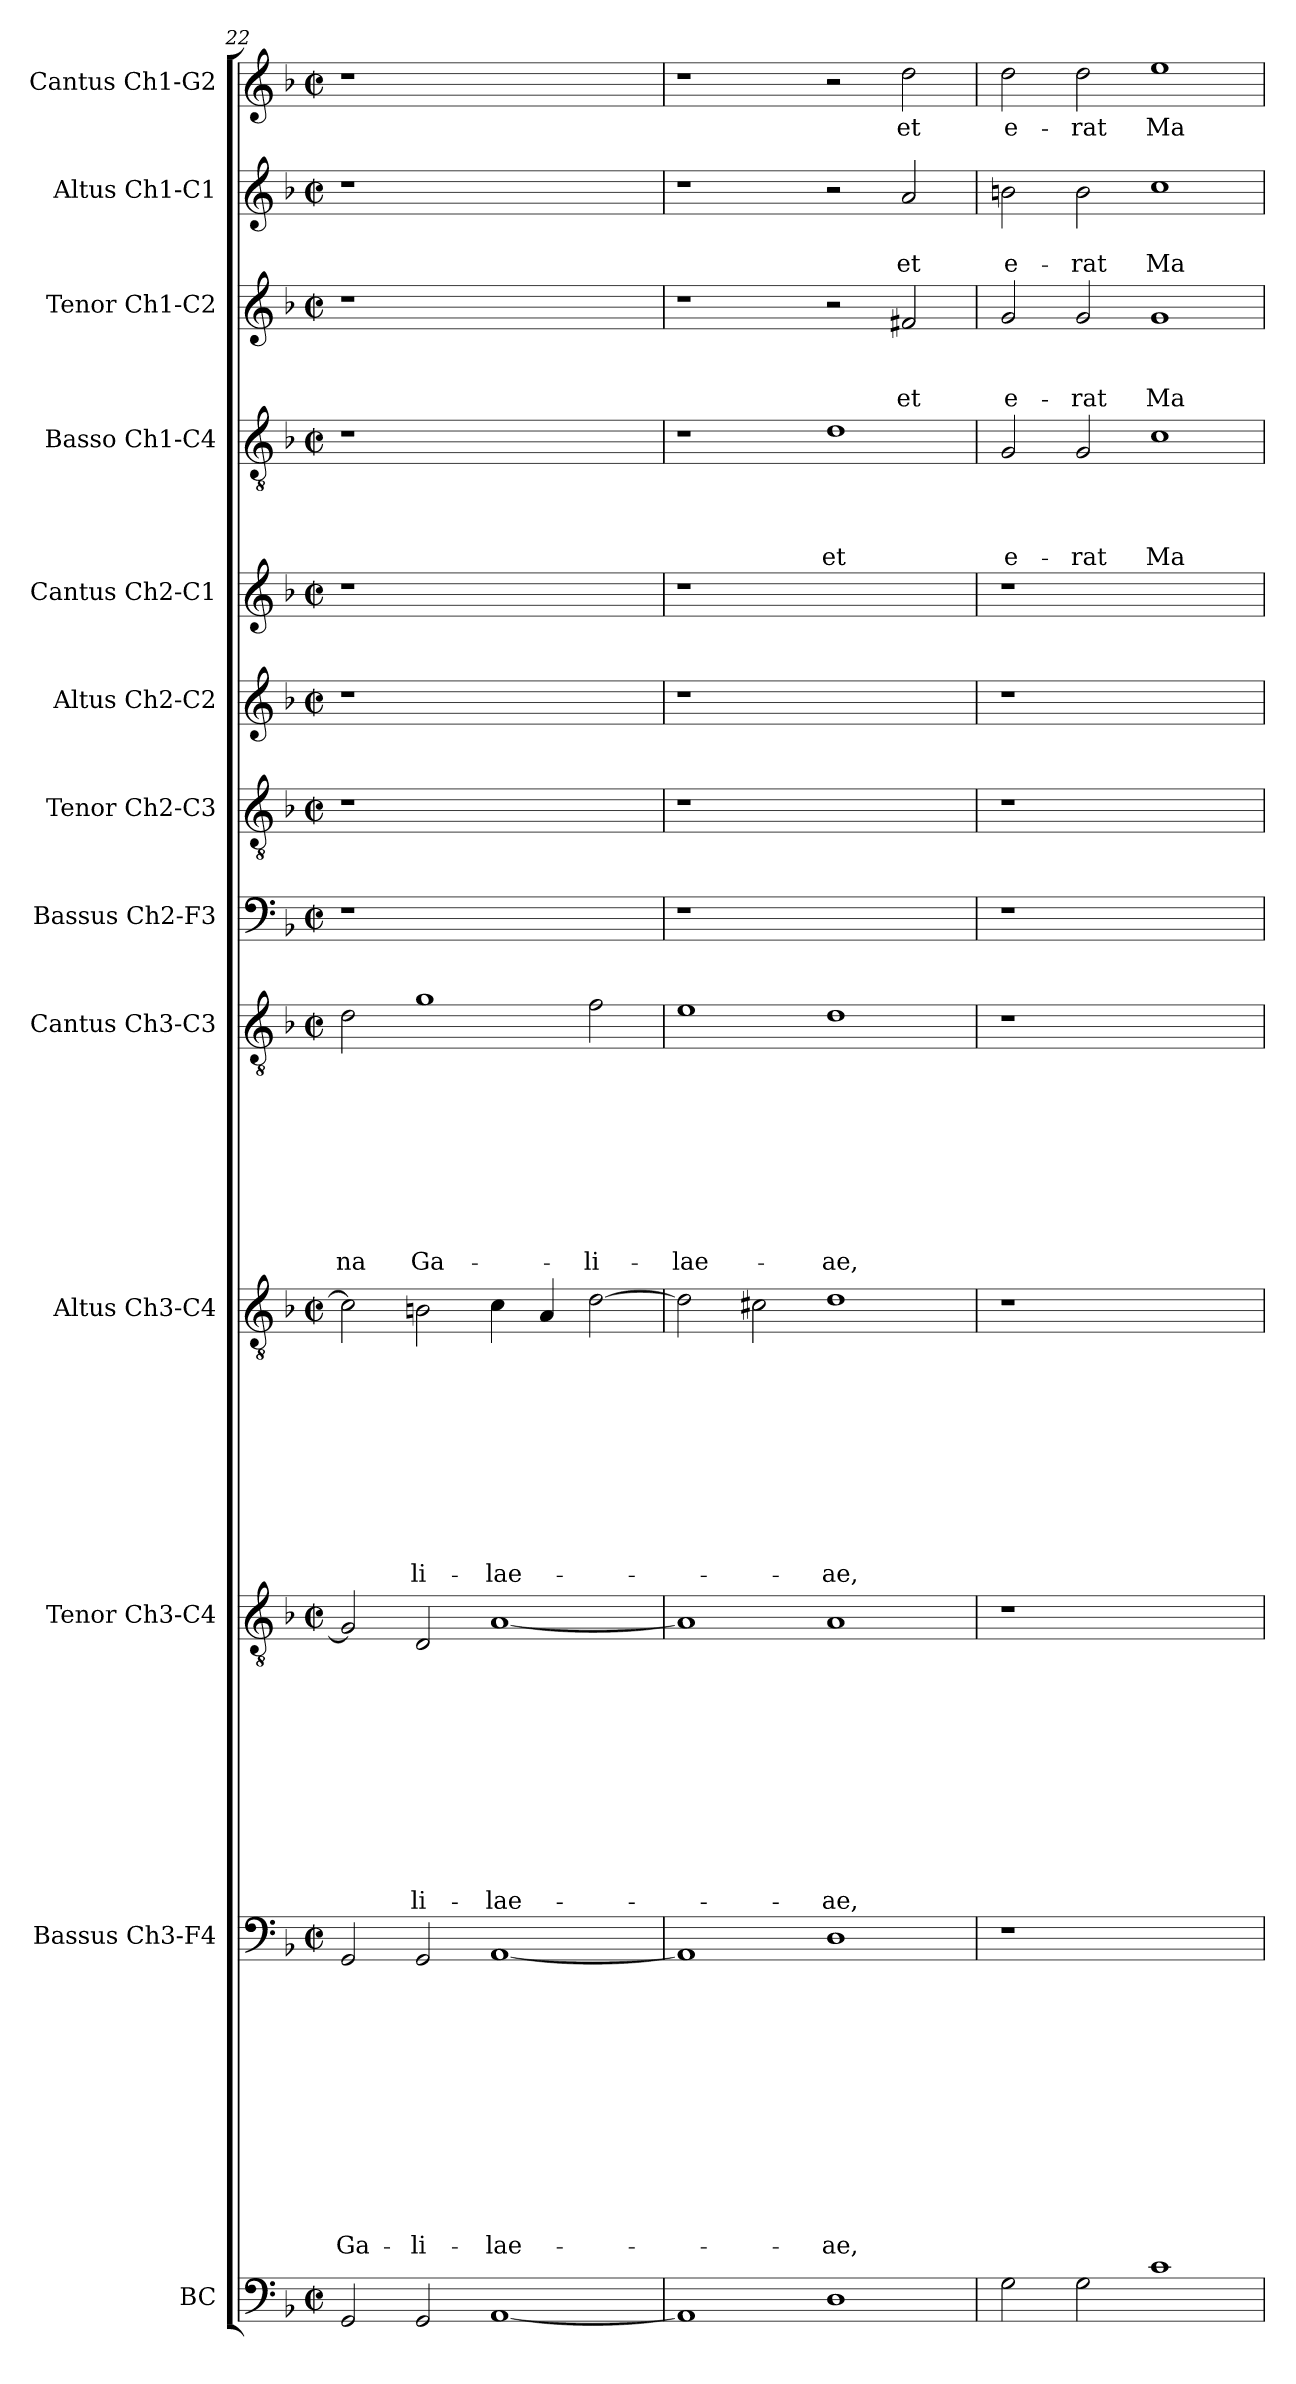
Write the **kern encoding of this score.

**kern	**kern	**text	**text	**text	**text	**text	**text	**text	**text	**text	**text	**text	**text	**kern	**text	**text	**text	**text	**text	**text	**text	**text	**text	**text	**text	**kern	**text	**text	**text	**text	**text	**text	**text	**text	**text	**text	**kern	**text	**text	**text	**text	**text	**text	**text	**text	**text	**kern	**kern	**kern	**kern	**kern	**text	**text	**text	**text	**kern	**text	**text	**text	**kern	**text	**text	**kern	**text
*part13	*part12	*part12	*part12	*part12	*part12	*part12	*part12	*part12	*part12	*part12	*part12	*part12	*part12	*part11	*part11	*part11	*part11	*part11	*part11	*part11	*part11	*part11	*part11	*part11	*part11	*part10	*part10	*part10	*part10	*part10	*part10	*part10	*part10	*part10	*part10	*part10	*part9	*part9	*part9	*part9	*part9	*part9	*part9	*part9	*part9	*part9	*part8	*part7	*part6	*part5	*part4	*part4	*part4	*part4	*part4	*part3	*part3	*part3	*part3	*part2	*part2	*part2	*part1	*part1
*staff13	*staff12	*staff12	*staff12	*staff12	*staff12	*staff12	*staff12	*staff12	*staff12	*staff12	*staff12	*staff12	*staff12	*staff11	*staff11	*staff11	*staff11	*staff11	*staff11	*staff11	*staff11	*staff11	*staff11	*staff11	*staff11	*staff10	*staff10	*staff10	*staff10	*staff10	*staff10	*staff10	*staff10	*staff10	*staff10	*staff10	*staff9	*staff9	*staff9	*staff9	*staff9	*staff9	*staff9	*staff9	*staff9	*staff9	*staff8	*staff7	*staff6	*staff5	*staff4	*staff4	*staff4	*staff4	*staff4	*staff3	*staff3	*staff3	*staff3	*staff2	*staff2	*staff2	*staff1	*staff1
*I"BC	*I"Bassus Ch3-F4	*	*	*	*	*	*	*	*	*	*	*	*	*I"Tenor Ch3-C4	*	*	*	*	*	*	*	*	*	*	*	*I"Altus Ch3-C4	*	*	*	*	*	*	*	*	*	*	*I"Cantus Ch3-C3	*	*	*	*	*	*	*	*	*	*I"Bassus Ch2-F3	*I"Tenor Ch2-C3	*I"Altus Ch2-C2	*I"Cantus Ch2-C1	*I"Basso Ch1-C4	*	*	*	*	*I"Tenor Ch1-C2	*	*	*	*I"Altus Ch1-C1	*	*	*I"Cantus Ch1-G2	*
*	*I'B3	*	*	*	*	*	*	*	*	*	*	*	*	*I'T3	*	*	*	*	*	*	*	*	*	*	*	*I'A3	*	*	*	*	*	*	*	*	*	*	*I'C3	*	*	*	*	*	*	*	*	*	*I'B2	*I'T2	*I'A2	*I'C2	*I'B1	*	*	*	*	*I'T1	*	*	*	*I'A1	*	*	*I'C1	*
*clefF4	*clefF4	*	*	*	*	*	*	*	*	*	*	*	*	*clefGv2	*	*	*	*	*	*	*	*	*	*	*	*clefGv2	*	*	*	*	*	*	*	*	*	*	*clefGv2	*	*	*	*	*	*	*	*	*	*clefF4	*clefGv2	*clefG2	*clefG2	*clefGv2	*	*	*	*	*clefG2	*	*	*	*clefG2	*	*	*clefG2	*
*k[b-]	*k[b-]	*	*	*	*	*	*	*	*	*	*	*	*	*k[b-]	*	*	*	*	*	*	*	*	*	*	*	*k[b-]	*	*	*	*	*	*	*	*	*	*	*k[b-]	*	*	*	*	*	*	*	*	*	*k[b-]	*k[b-]	*k[b-]	*k[b-]	*k[b-]	*	*	*	*	*k[b-]	*	*	*	*k[b-]	*	*	*k[b-]	*
*F:	*F:	*	*	*	*	*	*	*	*	*	*	*	*	*F:	*	*	*	*	*	*	*	*	*	*	*	*F:	*	*	*	*	*	*	*	*	*	*	*F:	*	*	*	*	*	*	*	*	*	*F:	*F:	*F:	*F:	*F:	*	*	*	*	*F:	*	*	*	*F:	*	*	*F:	*
*M2/2	*M2/2	*	*	*	*	*	*	*	*	*	*	*	*	*M2/2	*	*	*	*	*	*	*	*	*	*	*	*M2/2	*	*	*	*	*	*	*	*	*	*	*M2/2	*	*	*	*	*	*	*	*	*	*M2/2	*M2/2	*M2/2	*M2/2	*M2/2	*	*	*	*	*M2/2	*	*	*	*M2/2	*	*	*M2/2	*
*met(c|)	*met(c|)	*	*	*	*	*	*	*	*	*	*	*	*	*met(c|)	*	*	*	*	*	*	*	*	*	*	*	*met(c|)	*	*	*	*	*	*	*	*	*	*	*met(c|)	*	*	*	*	*	*	*	*	*	*met(c|)	*met(c|)	*met(c|)	*met(c|)	*met(c|)	*	*	*	*	*met(c|)	*	*	*	*met(c|)	*	*	*met(c|)	*
=22	=22	=22	=22	=22	=22	=22	=22	=22	=22	=22	=22	=22	=22	=22	=22	=22	=22	=22	=22	=22	=22	=22	=22	=22	=22	=22	=22	=22	=22	=22	=22	=22	=22	=22	=22	=22	=22	=22	=22	=22	=22	=22	=22	=22	=22	=22	=22	=22	=22	=22	=22	=22	=22	=22	=22	=22	=22	=22	=22	=22	=22	=22	=22	=22
2GG/	2GG/	.	.	.	.	.	.	.	.	.	.	.	Ga-	2G/]	.	.	.	.	.	.	.	.	.	.	.	2c\]	.	.	.	.	.	.	.	.	.	.	2d\	.	.	.	.	.	.	.	.	-na	1r	1r	1r	1r	1r	.	.	.	.	1r	.	.	.	1r	.	.	1r	.
2GG/	2GG/	.	.	.	.	.	.	.	.	.	.	.	-li-	2D/	.	.	.	.	.	.	.	.	.	.	-li-	2Bn\	.	.	.	.	.	.	.	.	.	-li-	1g	.	.	.	.	.	.	.	.	Ga-	.	.	.	.	.	.	.	.	.	.	.	.	.	.	.	.	.	.
[1AA	[1AA	.	.	.	.	.	.	.	.	.	.	.	-lae-	[1A	.	.	.	.	.	.	.	.	.	.	-lae-	4c\	.	.	.	.	.	.	.	.	.	-lae-	.	.	.	.	.	.	.	.	.	.	1ryy	1ryy	1ryy	1ryy	1ryy	.	.	.	.	1ryy	.	.	.	1ryy	.	.	1ryy	.
.	.	.	.	.	.	.	.	.	.	.	.	.	.	.	.	.	.	.	.	.	.	.	.	.	.	4A/	.	.	.	.	.	.	.	.	.	.	.	.	.	.	.	.	.	.	.	.	.	.	.	.	.	.	.	.	.	.	.	.	.	.	.	.	.	.
.	.	.	.	.	.	.	.	.	.	.	.	.	.	.	.	.	.	.	.	.	.	.	.	.	.	[2d\	.	.	.	.	.	.	.	.	.	.	2f\	.	.	.	.	.	.	.	.	-li-	.	.	.	.	.	.	.	.	.	.	.	.	.	.	.	.	.	.
!!LO:PB:g=z
=23	=23	=23	=23	=23	=23	=23	=23	=23	=23	=23	=23	=23	=23	=23	=23	=23	=23	=23	=23	=23	=23	=23	=23	=23	=23	=23	=23	=23	=23	=23	=23	=23	=23	=23	=23	=23	=23	=23	=23	=23	=23	=23	=23	=23	=23	=23	=23	=23	=23	=23	=23	=23	=23	=23	=23	=23	=23	=23	=23	=23	=23	=23	=23	=23
1AA]	1AA]	.	.	.	.	.	.	.	.	.	.	.	.	1A]	.	.	.	.	.	.	.	.	.	.	.	2d\]	.	.	.	.	.	.	.	.	.	.	1e	.	.	.	.	.	.	.	.	-lae-	1r	1r	1r	1r	1r	.	.	.	.	1r	.	.	.	1r	.	.	1r	.
.	.	.	.	.	.	.	.	.	.	.	.	.	.	.	.	.	.	.	.	.	.	.	.	.	.	2c#X\	.	.	.	.	.	.	.	.	.	.	.	.	.	.	.	.	.	.	.	.	.	.	.	.	.	.	.	.	.	.	.	.	.	.	.	.	.	.
1D	1D	.	.	.	.	.	.	.	.	.	.	.	-ae,	1A	.	.	.	.	.	.	.	.	.	.	-ae,	1d	.	.	.	.	.	.	.	.	.	-ae,	1d	.	.	.	.	.	.	.	.	-ae,	1ryy	1ryy	1ryy	1ryy	1d	.	.	.	et	2r	.	.	.	2r	.	.	2r	.
.	.	.	.	.	.	.	.	.	.	.	.	.	.	.	.	.	.	.	.	.	.	.	.	.	.	.	.	.	.	.	.	.	.	.	.	.	.	.	.	.	.	.	.	.	.	.	.	.	.	.	.	.	.	.	.	2f#X/	.	.	et	2a/	.	et	2dd\	et
=24	=24	=24	=24	=24	=24	=24	=24	=24	=24	=24	=24	=24	=24	=24	=24	=24	=24	=24	=24	=24	=24	=24	=24	=24	=24	=24	=24	=24	=24	=24	=24	=24	=24	=24	=24	=24	=24	=24	=24	=24	=24	=24	=24	=24	=24	=24	=24	=24	=24	=24	=24	=24	=24	=24	=24	=24	=24	=24	=24	=24	=24	=24	=24	=24
2G\	1r	.	.	.	.	.	.	.	.	.	.	.	.	1r	.	.	.	.	.	.	.	.	.	.	.	1r	.	.	.	.	.	.	.	.	.	.	1r	.	.	.	.	.	.	.	.	.	1r	1r	1r	1r	2G/	.	.	.	e-	2g/	.	.	e-	2bn\	.	e-	2dd\	e-
2G\	.	.	.	.	.	.	.	.	.	.	.	.	.	.	.	.	.	.	.	.	.	.	.	.	.	.	.	.	.	.	.	.	.	.	.	.	.	.	.	.	.	.	.	.	.	.	.	.	.	.	2G/	.	.	.	-rat	2g/	.	.	-rat	2b\	.	-rat	2dd\	-rat
1c	1ryy	.	.	.	.	.	.	.	.	.	.	.	.	1ryy	.	.	.	.	.	.	.	.	.	.	.	1ryy	.	.	.	.	.	.	.	.	.	.	1ryy	.	.	.	.	.	.	.	.	.	1ryy	1ryy	1ryy	1ryy	1c	.	.	.	Ma-	1g	.	.	Ma-	1cc	.	Ma-	1ee	Ma-
=	=	=	=	=	=	=	=	=	=	=	=	=	=	=	=	=	=	=	=	=	=	=	=	=	=	=	=	=	=	=	=	=	=	=	=	=	=	=	=	=	=	=	=	=	=	=	=	=	=	=	=	=	=	=	=	=	=	=	=	=	=	=	=	=
*-	*-	*-	*-	*-	*-	*-	*-	*-	*-	*-	*-	*-	*-	*-	*-	*-	*-	*-	*-	*-	*-	*-	*-	*-	*-	*-	*-	*-	*-	*-	*-	*-	*-	*-	*-	*-	*-	*-	*-	*-	*-	*-	*-	*-	*-	*-	*-	*-	*-	*-	*-	*-	*-	*-	*-	*-	*-	*-	*-	*-	*-	*-	*-	*-
